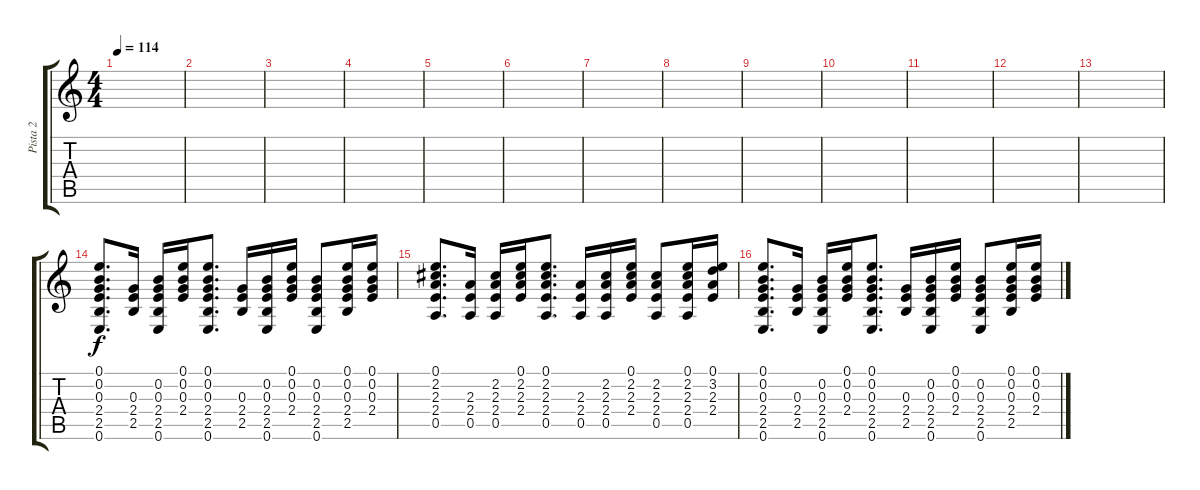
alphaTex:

\track ("Pista 2" "Pista 2") {instrument acousticguitarsteel}
\staff {score tabs}
\tuning (E4 B3 G3 D3 A2 E2) {hide}
\ts (4 4)
\tempo 114
\clef g2
\ks c
|
|
|
|
|
|
|
|
|
|
|
|
|
(0.1 0.2 0.3 2.4 2.5 0.6).8{d volume 13} (0.3 2.4 2.5).16 (0.2 0.3 2.4 2.5 0.6).16 (0.1 0.2 0.3 2.4).16 (0.1 0.2 0.3 2.4 2.5 0.6).8{d} (0.3 2.4 2.5).16 (0.2 0.3 2.4 2.5 0.6).16 (0.1 0.2 0.3 2.4).16 (0.2 0.3 2.4 2.5 0.6).8 (0.1 0.2 0.3 2.4 2.5).16 (0.1 0.2 0.3 2.4).16 |
(0.1 2.2 2.3 2.4 0.5).8{d} (2.3 2.4 0.5).16 (2.2 2.3 2.4 0.5).16 (0.1 2.2 2.3 2.4).16 (0.1 2.2 2.3 2.4 0.5).8{d} (2.3 2.4 0.5).16 (2.2 2.3 2.4 0.5).16 (0.1 2.2 2.3 2.4).16 (2.2 2.3 2.4 0.5).8 (0.1 2.2 2.3 2.4 0.5).16 (0.1 3.2 2.3 2.4).16 |
(0.1 0.2 0.3 2.4 2.5 0.6).8{d} (0.3 2.4 2.5).16 (0.2 0.3 2.4 2.5 0.6).16 (0.1 0.2 0.3 2.4).16 (0.1 0.2 0.3 2.4 2.5 0.6).8{d} (0.3 2.4 2.5).16 (0.2 0.3 2.4 2.5 0.6).16 (0.1 0.2 0.3 2.4).16 (0.2 0.3 2.4 2.5 0.6).8 (0.1 0.2 0.3 2.4 2.5).16 (0.1 0.2 0.3 2.4).16
